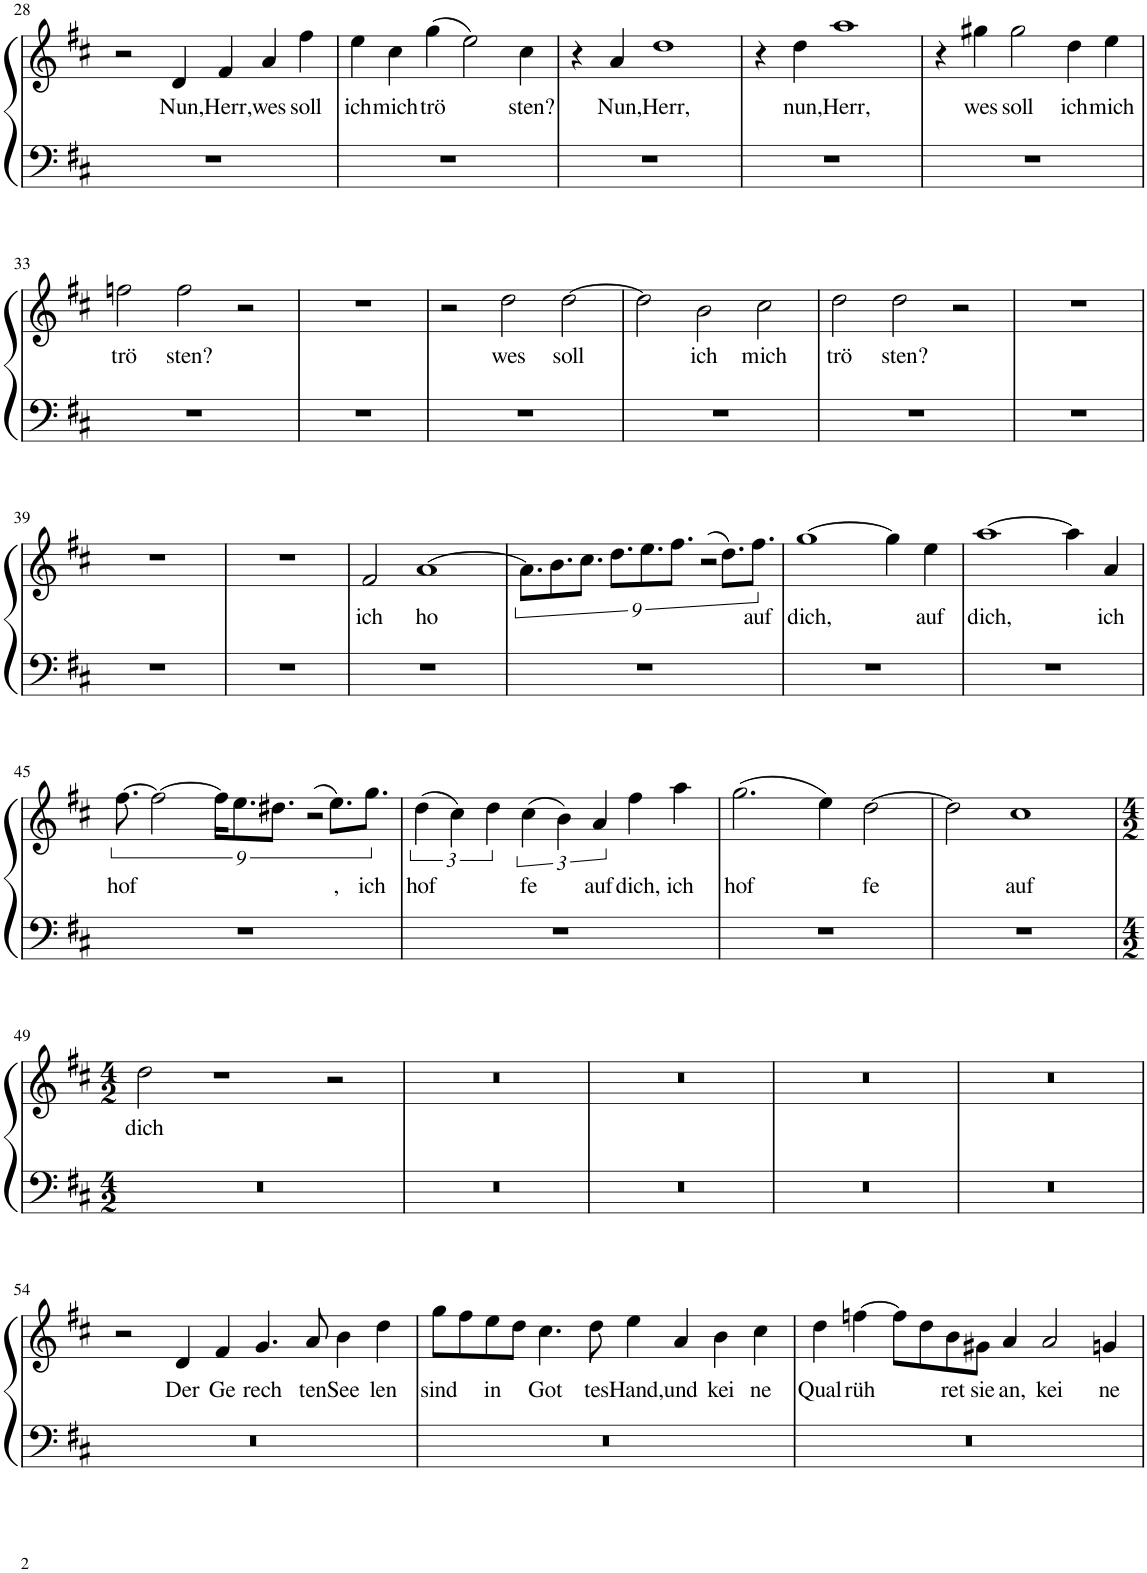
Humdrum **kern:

**kern	**kern	**text
*part1	*part1	*part1
*staff2	*staff1	*staff1
*I"Piano	*	*
*I'Pno.	*	*
!!LO:PB:g=z
*clefF4	*clefG2	*
*k[f#c#]	*k[f#c#]	*
*M3/2	*M3/2	*
=28	=28	=28
1.r	2r	.
!	!	!LO:LY:b
.	4d/	Nun,
!	!	!LO:LY:b
.	4f#/	Herr,
!	!	!LO:LY:b
.	4a/	wes
!	!	!LO:LY:b
.	4ff#\	soll
=29	=29	=29
!	!	!LO:LY:b
1.r	4ee\	ich
!	!	!LO:LY:b
.	4cc#\	mich
!	!	!LO:LY:b
.	(4gg\	trö
.	2ee\)	.
!	!	!LO:LY:b
.	4cc#\	sten?
=30	=30	=30
1.r	4r	.
!	!	!LO:LY:b
.	4a/	Nun,
!	!	!LO:LY:b
.	1dd	Herr,
=31	=31	=31
1.r	4r	.
!	!	!LO:LY:b
.	4dd\	nun,
!	!	!LO:LY:b
.	1aa	Herr,
=32	=32	=32
1.r	4r	.
!	!	!LO:LY:b
.	4gg#X\	wes
!	!	!LO:LY:b
.	2gg#\	soll
!	!	!LO:LY:b
.	4dd\	ich
!	!	!LO:LY:b
.	4ee\	mich
!!LO:LB:g=z
=33	=33	=33
!	!	!LO:LY:b
1.r	2ffn\	trö
!	!	!LO:LY:b
.	2ff\	sten?
.	2r	.
=34	=34	=34
1.r	1.r	.
=35	=35	=35
1.r	2r	.
!	!	!LO:LY:b
.	2dd\	wes
!	!	!LO:LY:b
.	[2dd\	soll
=36	=36	=36
1.r	2dd\]	.
!	!	!LO:LY:b
.	2b\	ich
!	!	!LO:LY:b
.	2cc#\	mich
=37	=37	=37
!	!	!LO:LY:b
1.r	2dd\	trö
!	!	!LO:LY:b
.	2dd\	sten?
.	2r	.
=38	=38	=38
1.r	1.r	.
!!LO:LB:g=z
=39	=39	=39
1.r	1.r	.
=40	=40	=40
1.r	1.r	.
=41	=41	=41
!	!	!LO:LY:b
1.r	2f#/	ich
!	!	!LO:LY:b
.	[1a	ho
=42	=42	=42
1.r	9.a\L]	.
.	9.b\	.
.	9.cc#\J	.
.	9.dd\L	.
.	9.ee\	.
.	9.ff#\J	.
.	2r	.
3ryy	(9.dd\L	.
!	!	!LO:LY:b
.	9.ff#\J	auf
=43	=43	=43
!	!	!LO:LY:b
1.r	[1gg	dich,
.	4gg\]	.
!	!	!LO:LY:b
.	4ee\	auf
=44	=44	=44
!	!	!LO:LY:b
1.r	[1aa	dich,
.	4aa\]	.
!	!	!LO:LY:b
.	4a/	ich
!!LO:LB:g=z
=45	=45	=45
!	!	!LO:LY:b
1.r	[9.ff#\	hof
.	9%4ff#\_	.
.	18ff#\KL]	.
.	9.ee\	.
.	9.dd#X\J	.
.	2r	.
!	!	!LO:LY:b
3ryy	(9.ee\L	,
!	!	!LO:LY:b
.	9.gg\J	ich
=46	=46	=46
!	!	!LO:LY:b
1.r	(6dd\	hof
.	6cc#\)	.
.	6dd\	.
!	!	!LO:LY:b
.	(6cc#\	fe
.	6b\)	.
!	!	!LO:LY:b
.	6a/	auf
!	!	!LO:LY:b
.	4ff#\	dich,
!	!	!LO:LY:b
.	4aa\	ich
=47	=47	=47
!	!	!LO:LY:b
1.r	(2.gg\	hof
.	4ee\)	.
!	!	!LO:LY:b
.	[2dd\	fe
=48	=48	=48
1.r	2dd\]	.
!	!	!LO:LY:b
.	1cc#	auf
!!LO:LB:g=z
=49	=49	=49
*M4/2	*M4/2	*
!	!	!LO:LY:b
0r	2dd\	dich
.	1.r	.
2ryy	2r	.
=50	=50	=50
0r	0r	.
2ryy	2r	.
=51	=51	=51
0r	0r	.
=52	=52	=52
0r	0r	.
=53	=53	=53
0r	0r	.
!!LO:LB:g=z
=54	=54	=54
0r	2r	.
!	!	!LO:LY:b
.	4d/	Der
!	!	!LO:LY:b
.	4f#/	Ge
!	!	!LO:LY:b
.	4.g/	rech
!	!	!LO:LY:b
.	8a/	ten
!	!	!LO:LY:b
.	4b\	See
!	!	!LO:LY:b
.	4dd\	len
=55	=55	=55
!	!	!LO:LY:b
0r	8gg\L	sind
.	8ff#\	.
!	!	!LO:LY:b
.	8ee\	in
.	8dd\J	.
!	!	!LO:LY:b
.	4.cc#\	Got
!	!	!LO:LY:b
.	8dd\	tes
!	!	!LO:LY:b
.	4ee\	Hand,
!	!	!LO:LY:b
.	4a/	und
!	!	!LO:LY:b
.	4b\	kei
!	!	!LO:LY:b
.	4cc#\	ne
=56	=56	=56
!	!	!LO:LY:b
0r	4dd\	Qual
!	!	!LO:LY:b
.	[4ffn\	rüh
.	8ff\L]	.
.	8dd\	.
!	!	!LO:LY:b
.	8b\	ret
!	!	!LO:LY:b
.	8g#X\J	sie
!	!	!LO:LY:b
.	4a/	an,
!	!	!LO:LY:b
.	2a/	kei
!	!	!LO:LY:b
.	4gn/	ne
=	=	=
*-	*-	*-
